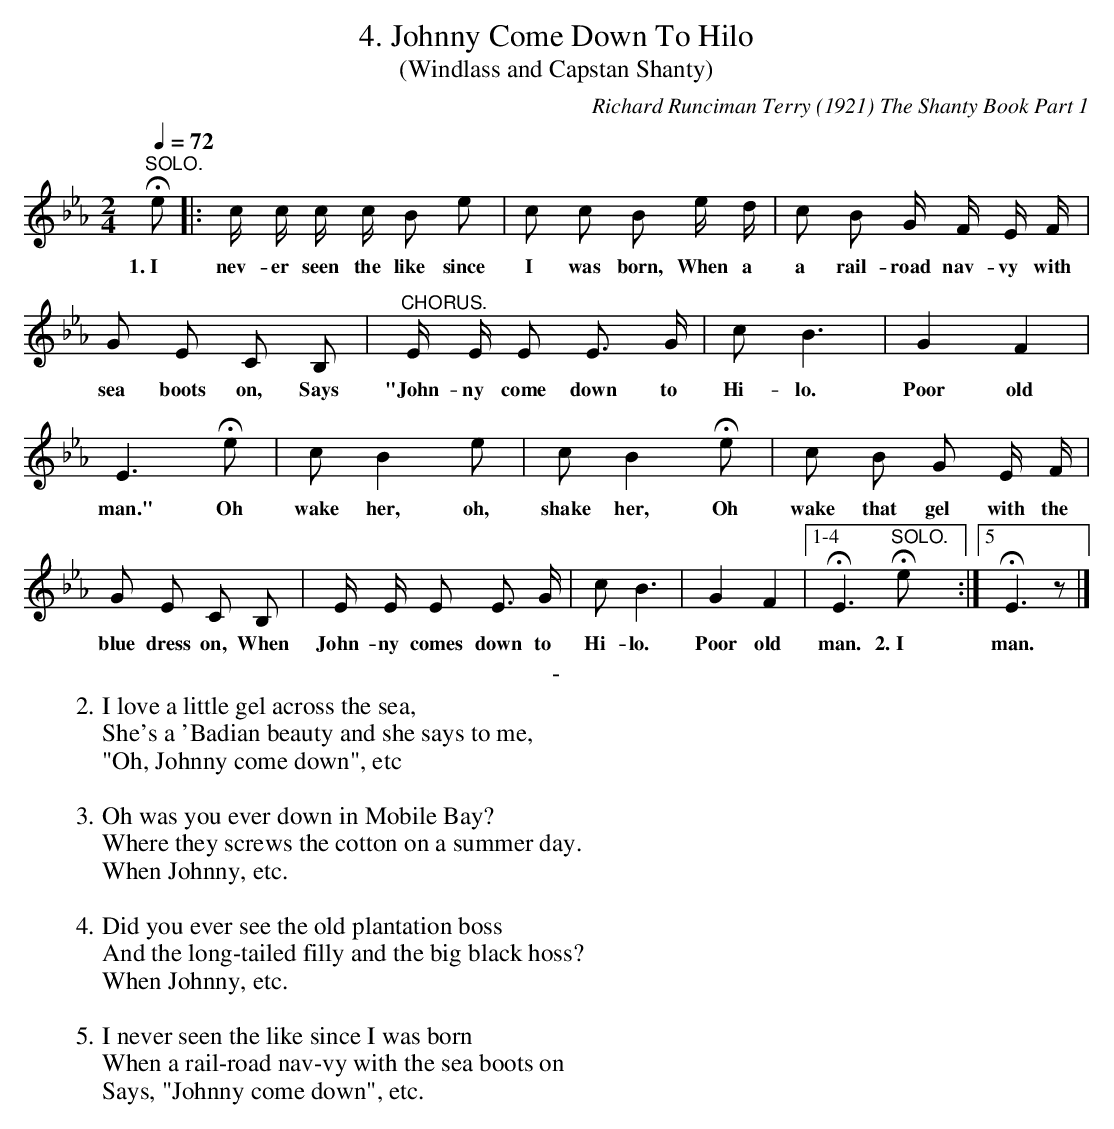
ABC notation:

X:1
T:4. Johnny Come Down To Hilo
T:(Windlass and Capstan Shanty)
C:Richard Runciman Terry (1921) The Shanty Book Part 1
L:1/8
Q:1/4=72
M:2/4
K:Eb
"^SOLO." He |: c/ c/ c/ c/ B e |c c B e/ d/ | c B G/ F/ E/ F/ |
w: 1.~I | nev- er seen the like since | I was born, When a | a rail-road nav-vy with the |
 G E C B, |"^CHORUS." E/ E/ E E> G | c B3 | G2 F2 |
w: sea boots on, Says | "John- ny come down to | Hi- lo.| Poor old |
E3 He | c B2 e | c B2 He | c B G E/ F/ |
w: man." Oh | wake her, oh,|shake her, Oh | wake that gel with the |
G E C B, | E/ E/ E E> G | c B3 | G2 F2 |1-4  HE3 "^SOLO." He :|5 HE3 z |]
w: blue dress on, When | John- ny comes down to | Hi- lo. | Poor old | man. 2.~I| man.|
T:-
W: 2. I love a little gel across the sea,
W: She's a 'Badian beauty and she says to me,
W: "Oh, Johnny come down", etc
W:
W: 3. Oh was you ever down in Mobile Bay?
W: Where they screws the cotton on a summer day.
W: When Johnny, etc.
W:
W: 4. Did you ever see the old plantation boss
W: And the long-tailed filly and the big black hoss?
W: When Johnny, etc.
W:
W: 5. I never seen the like since I was born
W: When a rail-road nav-vy with the sea boots on
W: Says, "Johnny come down", etc.
